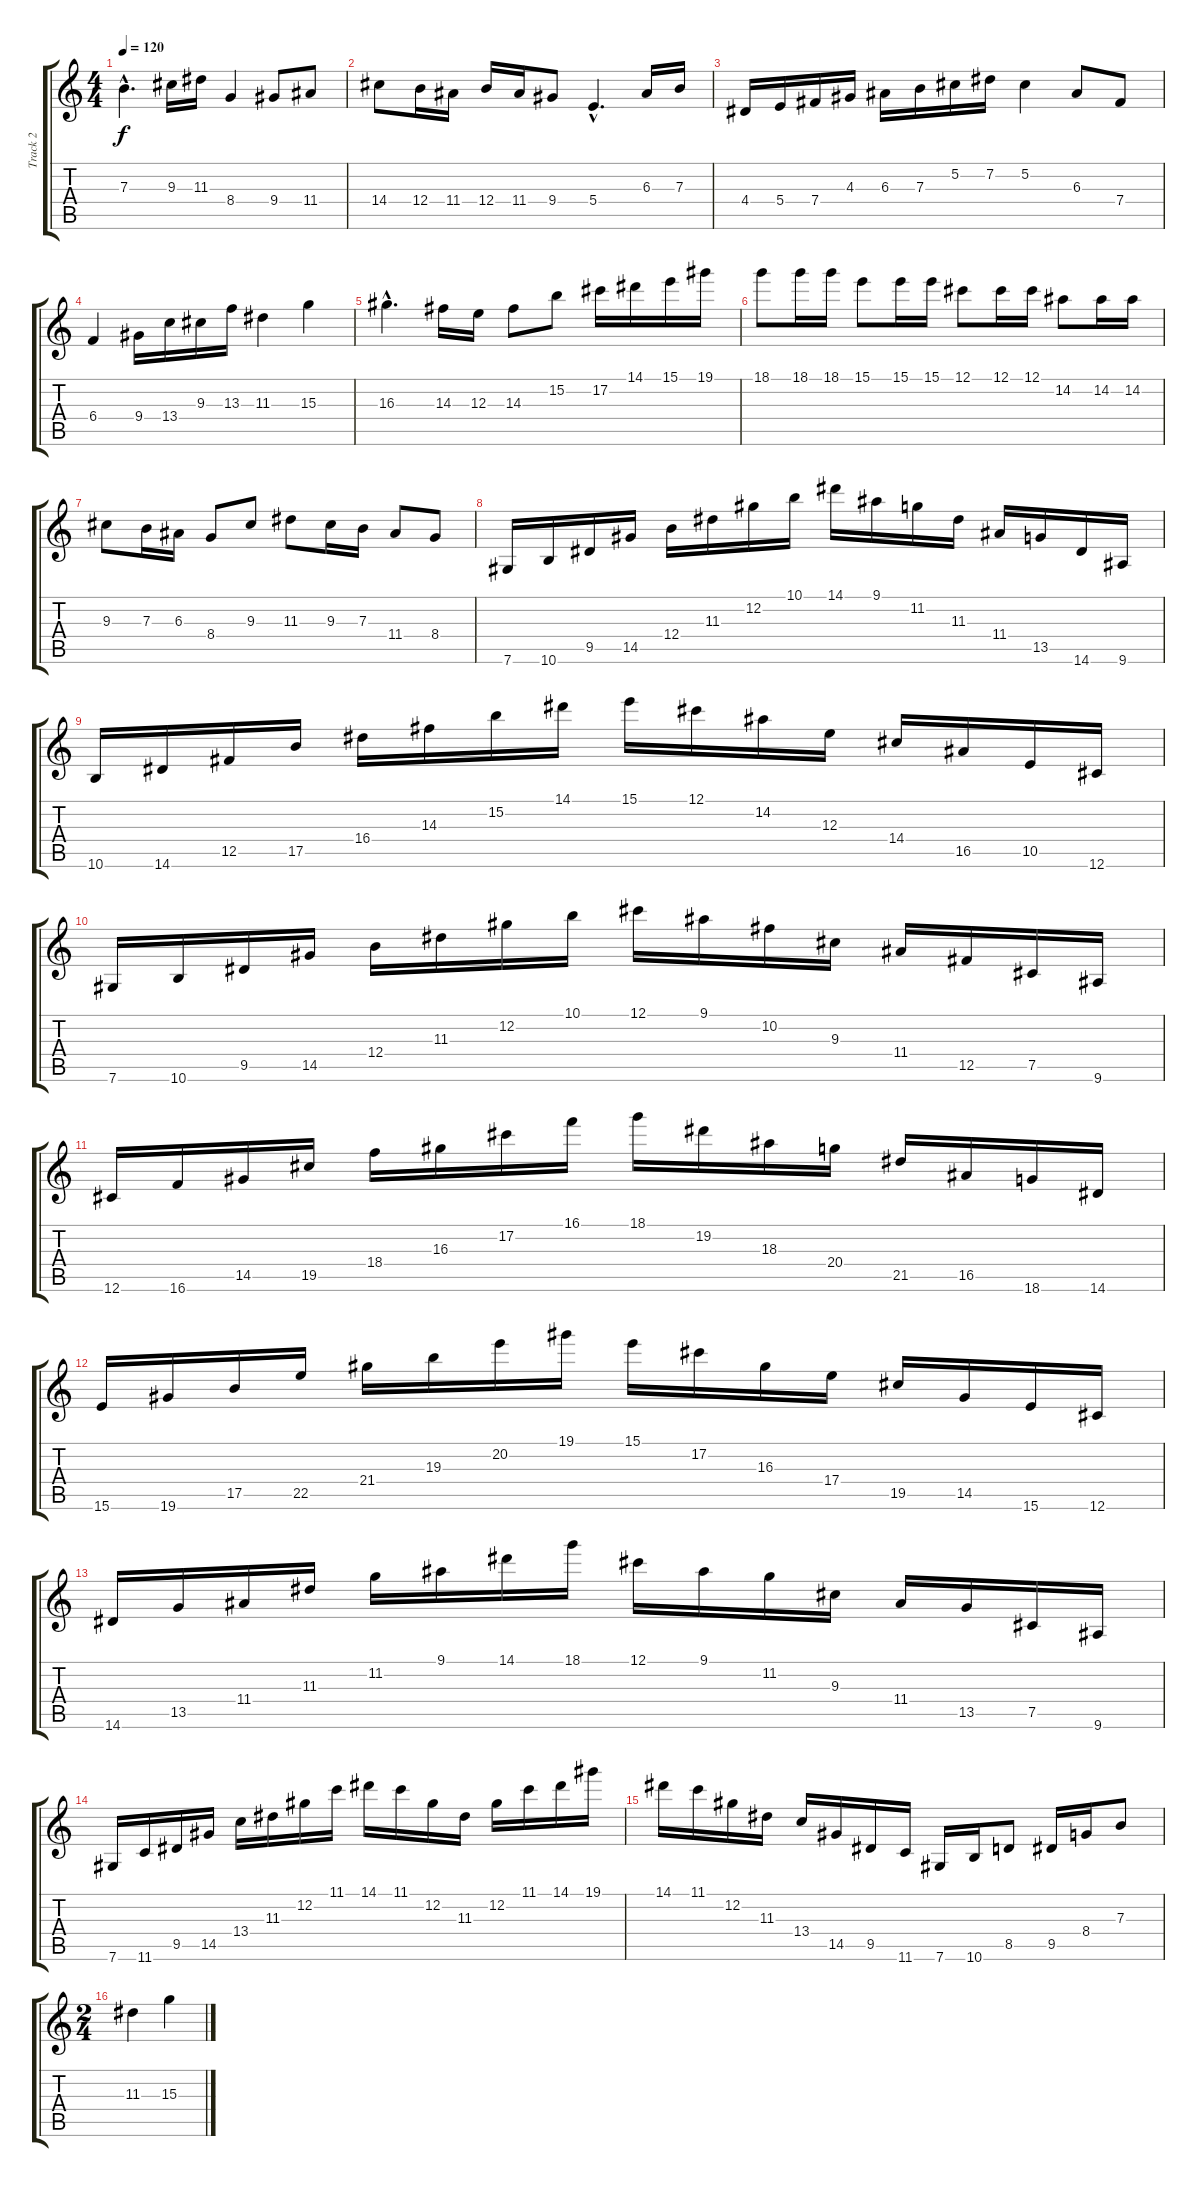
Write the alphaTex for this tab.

\track ("Track 2" "Track 2") {instrument distortionguitar}
\staff {score tabs}
\tuning (Db4 Ab3 E3 B2 Gb2 Db2) {hide}
\ts (4 4)
\tempo 120
\clef g2
\ks c
7.3{hac}.4{d dy f instrument acousticguitarnylon} 9.3.16 11.3.16 8.4.4 9.4.8 11.4.8 |
14.4.8 12.4.16 11.4.16 12.4.16 11.4.16 9.4.8 5.4{hac}.4{d} 6.3.16 7.3.16 |
4.4.16 5.4.16 7.4.16 4.3.16 6.3.16 7.3.16 5.2.16 7.2.16 5.2.4 6.3.8 7.4.8 |
6.4.4 9.4.16 13.4.16 9.3.16 13.3.16 11.3.4 15.3.4 |
16.3{hac}.4{d} 14.3.16 12.3.16 14.3.8 15.2.8 17.2.16 14.1.16 15.1.16 19.1.16 |
18.1.8 18.1.16 18.1.16 15.1.8 15.1.16 15.1.16 12.1.8 12.1.16 12.1.16 14.2.8 14.2.16 14.2.16 |
9.3.8{instrument distortionguitar} 7.3.16 6.3.16 8.4.8 9.3.8 11.3.8 9.3.16 7.3.16 11.4.8 8.4.8 |
7.6.16 10.6.16 9.5.16 14.5.16 12.4.16 11.3.16 12.2.16 10.1.16 14.1.16 9.1.16 11.2.16 11.3.16 11.4.16 13.5.16 14.6.16 9.6.16 |
10.6.16 14.6.16 12.5.16 17.5.16 16.4.16 14.3.16 15.2.16 14.1.16 15.1.16 12.1.16 14.2.16 12.3.16 14.4.16 16.5.16 10.5.16 12.6.16 |
7.6.16 10.6.16 9.5.16 14.5.16 12.4.16 11.3.16 12.2.16 10.1.16 12.1.16 9.1.16 10.2.16 9.3.16 11.4.16 12.5.16 7.5.16 9.6.16 |
12.6.16 16.6.16 14.5.16 19.5.16 18.4.16 16.3.16 17.2.16 16.1.16 18.1.16 19.2.16 18.3.16 20.4.16 21.5.16 16.5.16 18.6.16 14.6.16 |
15.6.16 19.6.16 17.5.16 22.5.16 21.4.16 19.3.16 20.2.16 19.1.16 15.1.16 17.2.16 16.3.16 17.4.16 19.5.16 14.5.16 15.6.16 12.6.16 |
14.6.16 13.5.16 11.4.16 11.3.16 11.2.16 9.1.16 14.1.16 18.1.16 12.1.16 9.1.16 11.2.16 9.3.16 11.4.16 13.5.16 7.5.16 9.6.16 |
7.6.16 11.6.16 9.5.16 14.5.16 13.4.16 11.3.16 12.2.16 11.1.16 14.1.16 11.1.16 12.2.16 11.3.16 12.2.16 11.1.16 14.1.16 19.1.16 |
14.1.16 11.1.16 12.2.16 11.3.16 13.4.16 14.5.16 9.5.16 11.6.16 7.6.16 10.6.16 8.5.8 9.5.16 8.4.16 7.3.8 |
\ts (2 4)
11.3.4 15.3.4
